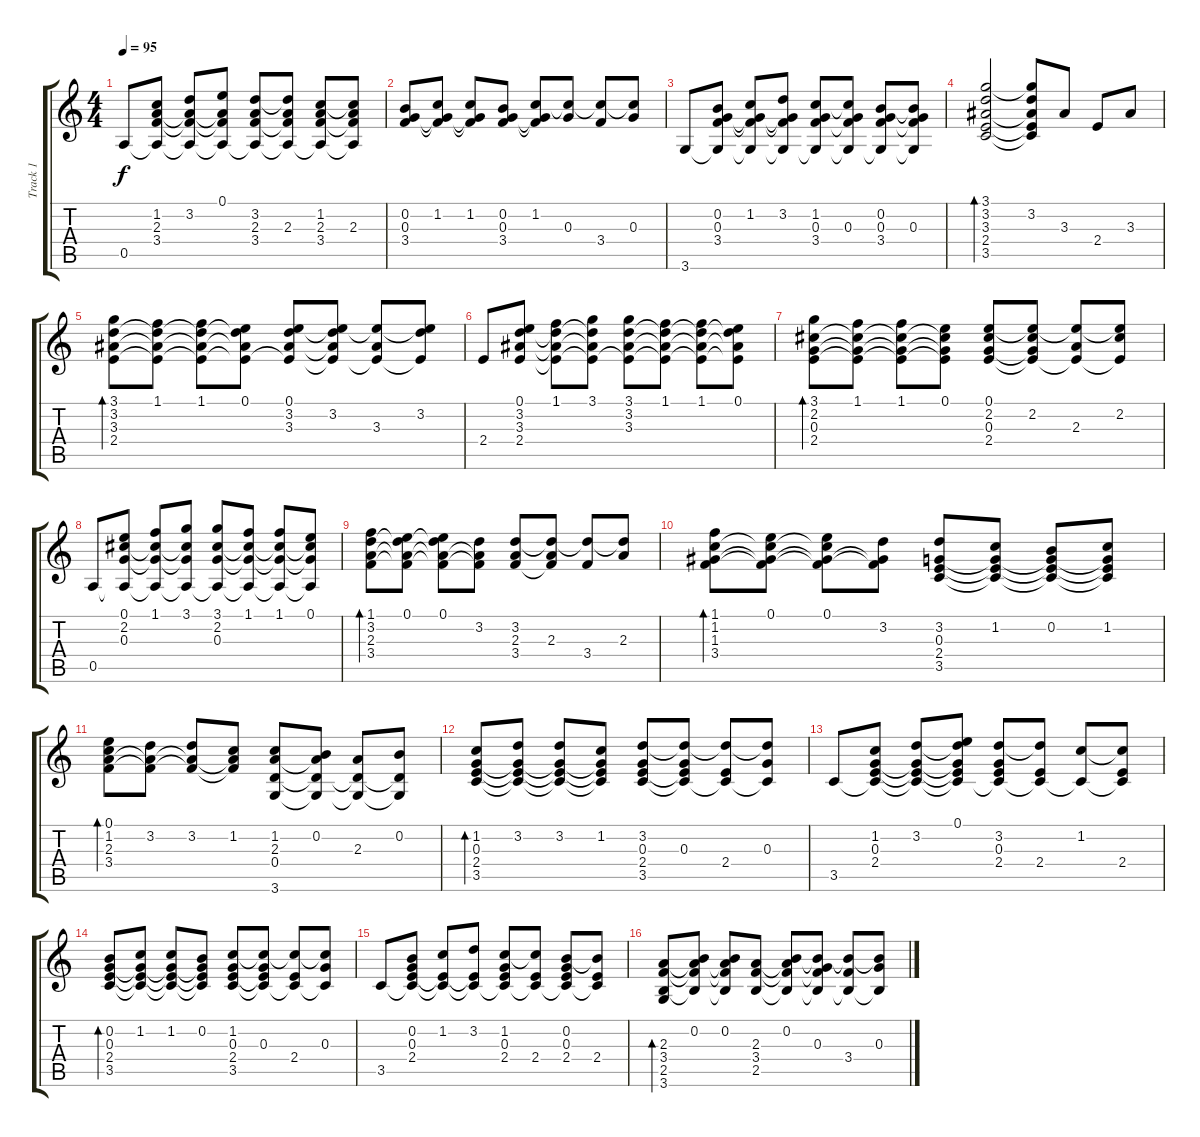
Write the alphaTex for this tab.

\track ("Track 1" "Track 1") {instrument acousticguitarnylon}
\staff {score tabs}
\tuning (E4 B3 G3 D3 A2 E2) {hide}
\ts (4 4)
\tempo 95
\clef g2
\ks c
0.5.8{dy f} (1.2 2.3 3.4 0.5{t}).8 (3.2 2.3{t} 3.4{t} 0.5{t}).8 (0.1 2.3{t} 3.4{t} 0.5{t}).8 (3.2 2.3 3.4 0.5{t}).8 (3.2{t} 2.3 3.4{t} 0.5{t}).8 (1.2 2.3 3.4 0.5{t}).8 (1.2{t} 2.3 3.4{t} 0.5{t}).8 |
(0.2 0.3 3.4).8 (1.2 0.3{t} 3.4{t}).8 (1.2 0.3{t} 3.4{t}).8 (0.2 0.3 3.4).8 (1.2 0.3{t} 3.4{t}).8 (1.2{t} 0.3).8 (1.2{t} 3.4).8 (1.2{t} 0.3).8 |
3.6.8 (0.2 0.3 3.4 3.6{t}).8 (1.2 0.3{t} 3.4{t} 3.6{t}).8 (3.2 0.3{t} 3.4{t} 3.6{t}).8 (1.2 0.3 3.4 3.6{t}).8 (1.2{t} 0.3 3.4{t} 3.6{t}).8 (0.2 0.3 3.4 3.6{t}).8 (0.2{t} 0.3 3.4{t} 3.6{t}).8 |
(3.1 3.2 3.3 2.4 3.5).2{bd 480} (3.1{t} 3.2 3.3{t} 2.4{t} 3.5{t}).8 3.3.8 2.4.8 3.3.8 |
(3.1 3.2 3.3 2.4).8{bd 480} (1.1 3.2{t} 3.3{t} 2.4{t}).8 (1.1 3.2{t} 3.3{t} 2.4{t}).8 (0.1 3.2{t} 3.3{t} 2.4{t}).8 (0.1 3.2 3.3 2.4{t}).8 (0.1{t} 3.2 3.3{t} 2.4{t}).8 (0.1{t} 3.3 2.4{t}).8 (0.1{t} 3.2 2.4{t}).8 |
2.4.8 (0.1 3.2 3.3 2.4).8 (1.1 3.2{t} 3.3{t} 2.4{t}).8 (3.1 3.2{t} 3.3{t} 2.4{t}).8 (3.1 3.2 3.3 2.4{t}).8 (1.1 3.2{t} 3.3{t} 2.4{t}).8 (1.1 3.2{t} 3.3{t} 2.4{t}).8 (0.1 3.2{t} 3.3{t} 2.4{t}).8 |
(3.1 2.2 0.3 2.4).8{bd 480} (1.1 2.2{t} 0.3{t} 2.4{t}).8 (1.1 2.2{t} 0.3{t} 2.4{t}).8 (0.1 2.2{t} 0.3{t} 2.4{t}).8 (0.1 2.2 0.3 2.4).8 (0.1{t} 2.2 0.3{t} 2.4{t}).8 (0.1{t} 2.3 2.4{t}).8 (0.1{t} 2.2 2.4{t}).8 |
0.5.8 (0.1 2.2 0.3 0.5{t}).8 (1.1 2.2{t} 0.3{t} 0.5{t}).8 (3.1 2.2{t} 0.3{t} 0.5{t}).8 (3.1 2.2 0.3 0.5{t}).8 (1.1 2.2{t} 0.3{t} 0.5{t}).8 (1.1 2.2{t} 0.3{t} 0.5{t}).8 (0.1 2.2{t} 0.3{t} 0.5{t}).8 |
(1.1 3.2 2.3 3.4).8{bd 480} (0.1 3.2{t} 2.3{t} 3.4{t}).8 (0.1 3.2{t} 2.3{t} 3.4{t}).8 (3.2 2.3{t} 3.4{t}).8 (3.2 2.3 3.4).8 (3.2{t} 2.3 3.4{t}).8 (3.2{t} 3.4).8 (3.2{t} 2.3).8 |
(1.1 1.2 1.3 3.4).8{bd 480} (0.1 1.2{t} 1.3{t} 3.4{t}).8 (0.1 1.2{t} 1.3{t} 3.4{t}).8 (3.2 1.3{t} 3.4{t}).8 (3.2 0.3 2.4 3.5).8 (1.2 0.3{t} 2.4{t} 3.5{t}).8 (0.2 0.3{t} 2.4{t} 3.5{t}).8 (1.2 0.3{t} 2.4{t} 3.5{t}).8 |
(0.1 1.2 2.3 3.4).8{bd 480} (3.2 2.3{t} 3.4{t}).8 (3.2 2.3{t} 3.4{t}).8 (1.2 2.3{t} 3.4{t}).8 (1.2 2.3 0.4 3.6).8 (0.2 2.3{t} 0.4{t} 3.6{t}).8 (2.3 0.4{t} 3.6{t}).8 (0.2 0.4{t} 3.6{t}).8 |
(1.2 0.3 2.4 3.5).8{bd 480} (3.2 0.3{t} 2.4{t} 3.5{t}).8 (3.2 0.3{t} 2.4{t} 3.5{t}).8 (1.2 0.3{t} 2.4{t} 3.5{t}).8 (3.2 0.3 2.4 3.5).8 (3.2{t} 0.3 2.4{t} 3.5{t}).8 (3.2{t} 2.4 3.5{t}).8 (3.2{t} 0.3 3.5{t}).8 |
3.5.8 (1.2 0.3 2.4 3.5{t}).8 (3.2 0.3{t} 2.4{t} 3.5{t}).8 (0.1 3.2{t} 0.3{t} 2.4{t} 3.5{t}).8 (3.2 0.3 2.4 3.5{t}).8 (3.2{t} 2.4 3.5{t}).8 (1.2 3.5{t}).8 (1.2{t} 2.4 3.5{t}).8 |
(0.2 0.3 2.4 3.5).8{bd 480} (1.2 0.3{t} 2.4{t} 3.5{t}).8 (1.2 0.3{t} 2.4{t} 3.5{t}).8 (0.2 0.3{t} 2.4{t} 3.5{t}).8 (1.2 0.3 2.4 3.5).8 (1.2{t} 0.3 2.4{t} 3.5{t}).8 (1.2{t} 2.4 3.5{t}).8 (1.2{t} 0.3 3.5{t}).8 |
3.5.8 (0.2 0.3 2.4 3.5{t}).8 (1.2 2.4{t} 3.5{t}).8 (3.2 2.4{t} 3.5{t}).8 (1.2 0.3 2.4 3.5{t}).8 (1.2{t} 2.4 3.5{t}).8 (0.2 0.3 2.4 3.5{t}).8 (0.2{t} 2.4 3.5{t}).8 |
(2.3 3.4 2.5 3.6).8{bd 480} (0.2 2.3{t} 3.4{t} 2.5{t}).8 (0.2 2.3{t} 3.4{t} 2.5{t}).8 (2.3 3.4 2.5).8 (0.2 2.3{t} 3.4{t} 2.5{t}).8 (0.2{t} 0.3 3.4{t} 2.5{t}).8 (0.2{t} 3.4 2.5{t}).8 (0.2{t} 0.3 2.5{t}).8
